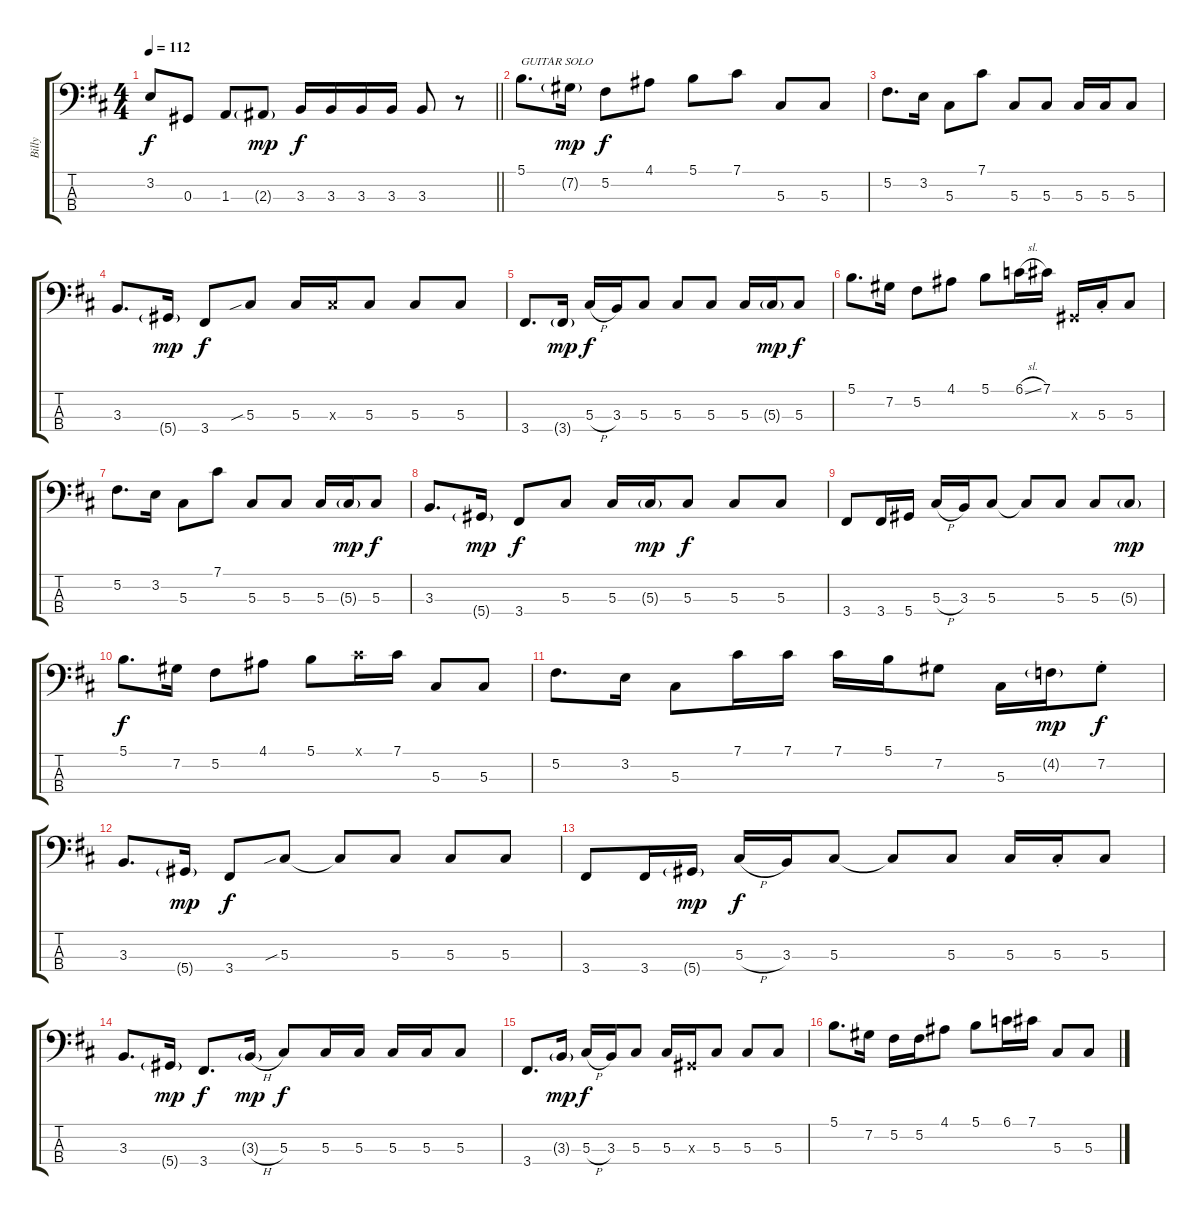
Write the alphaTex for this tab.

\track ("Billy" "Billy") {instrument electricbassfinger}
\staff {score tabs}
\tuning (Gb2 Db2 Ab1 Eb1) {hide}
\ts (4 4)
\tempo 112
\clef f4
\barLineRight lightlight
\ks d
3.2.8{dy f} 0.3.8 1.3.8 2.3{g}.8{dy mp} 3.3.16{dy f} 3.3.16 3.3.16 3.3.16 3.3.8 r.8 |
5.1.8{d txt "GUITAR SOLO"} 7.2{g}.16{dy mp} 5.2.8{dy f} 4.1.8 5.1.8 7.1.8 5.3.8 5.3.8 |
5.2.8{d} 3.2.16 5.3.8 7.1.8 5.3.8 5.3.8 5.3.16 5.3.16 5.3.8 |
3.3.8{d} 5.4{g}.16{dy mp} 3.4.8{dy f} 5.3{sib}.8 5.3.16 5.3{x}.16 5.3.8 5.3.8 5.3.8 |
3.4.8{d} 3.4{g}.16{dy mp} 5.3{h}.16{dy f} 3.3.16 5.3.8 5.3.8 5.3.8 5.3.16 5.3{g}.16{dy mp} 5.3.8{dy f} |
5.1.8{d} 7.2.16 5.2.8 4.1.8 5.1.8 6.1{sl}.16 7.1.16 0.3{x}.16 5.3{st}.16 5.3.8 |
5.2.8{d} 3.2.16 5.3.8 7.1.8 5.3.8 5.3.8 5.3.16 5.3{g}.16{dy mp} 5.3.8{dy f} |
3.3.8{d} 5.4{g}.16{dy mp} 3.4.8{dy f} 5.3.8 5.3.16 5.3{g}.16{dy mp} 5.3.8{dy f} 5.3.8 5.3.8 |
3.4.8 3.4.16 5.4.16 5.3{h}.16 3.3.16 5.3.8 5.3{t}.8 5.3.8 5.3.8 5.3{g}.8{dy mp} |
5.1.8{d dy f} 7.2.16 5.2.8 4.1.8 5.1.8 7.1{x}.16 7.1.16 5.3.8 5.3.8 |
5.2.8{d} 3.2.16 5.3.8 7.1.16 7.1.16 7.1.16 5.1.16 7.2.8 5.3.16 4.2{g}.16{dy mp} 7.2{st}.8{dy f} |
3.3.8{d} 5.4{g}.16{dy mp} 3.4.8{dy f} 5.3{sib}.8 5.3{t}.8 5.3.8 5.3.8 5.3.8 |
3.4.8 3.4.16 5.4{g}.16{dy mp} 5.3{h}.16{dy f} 3.3.16 5.3.8 5.3{t}.8 5.3.8 5.3.16 5.3{st}.16 5.3.8 |
3.3.8{d} 5.4{g}.16{dy mp} 3.4.8{d dy f} 3.3{h g}.16{dy mp} 5.3.8{dy f} 5.3.16 5.3.16 5.3.16 5.3.16 5.3.8 |
3.4.8{d} 3.3{g}.16{dy mp} 5.3{h}.16{dy f} 3.3.16 5.3.8 5.3.16 0.3{x}.16 5.3.8 5.3.8 5.3.8 |
5.1.8{d} 7.2.16 5.2.16 5.2.16 4.1.8 5.1.8 6.1.16 7.1.16 5.3.8 5.3.8
